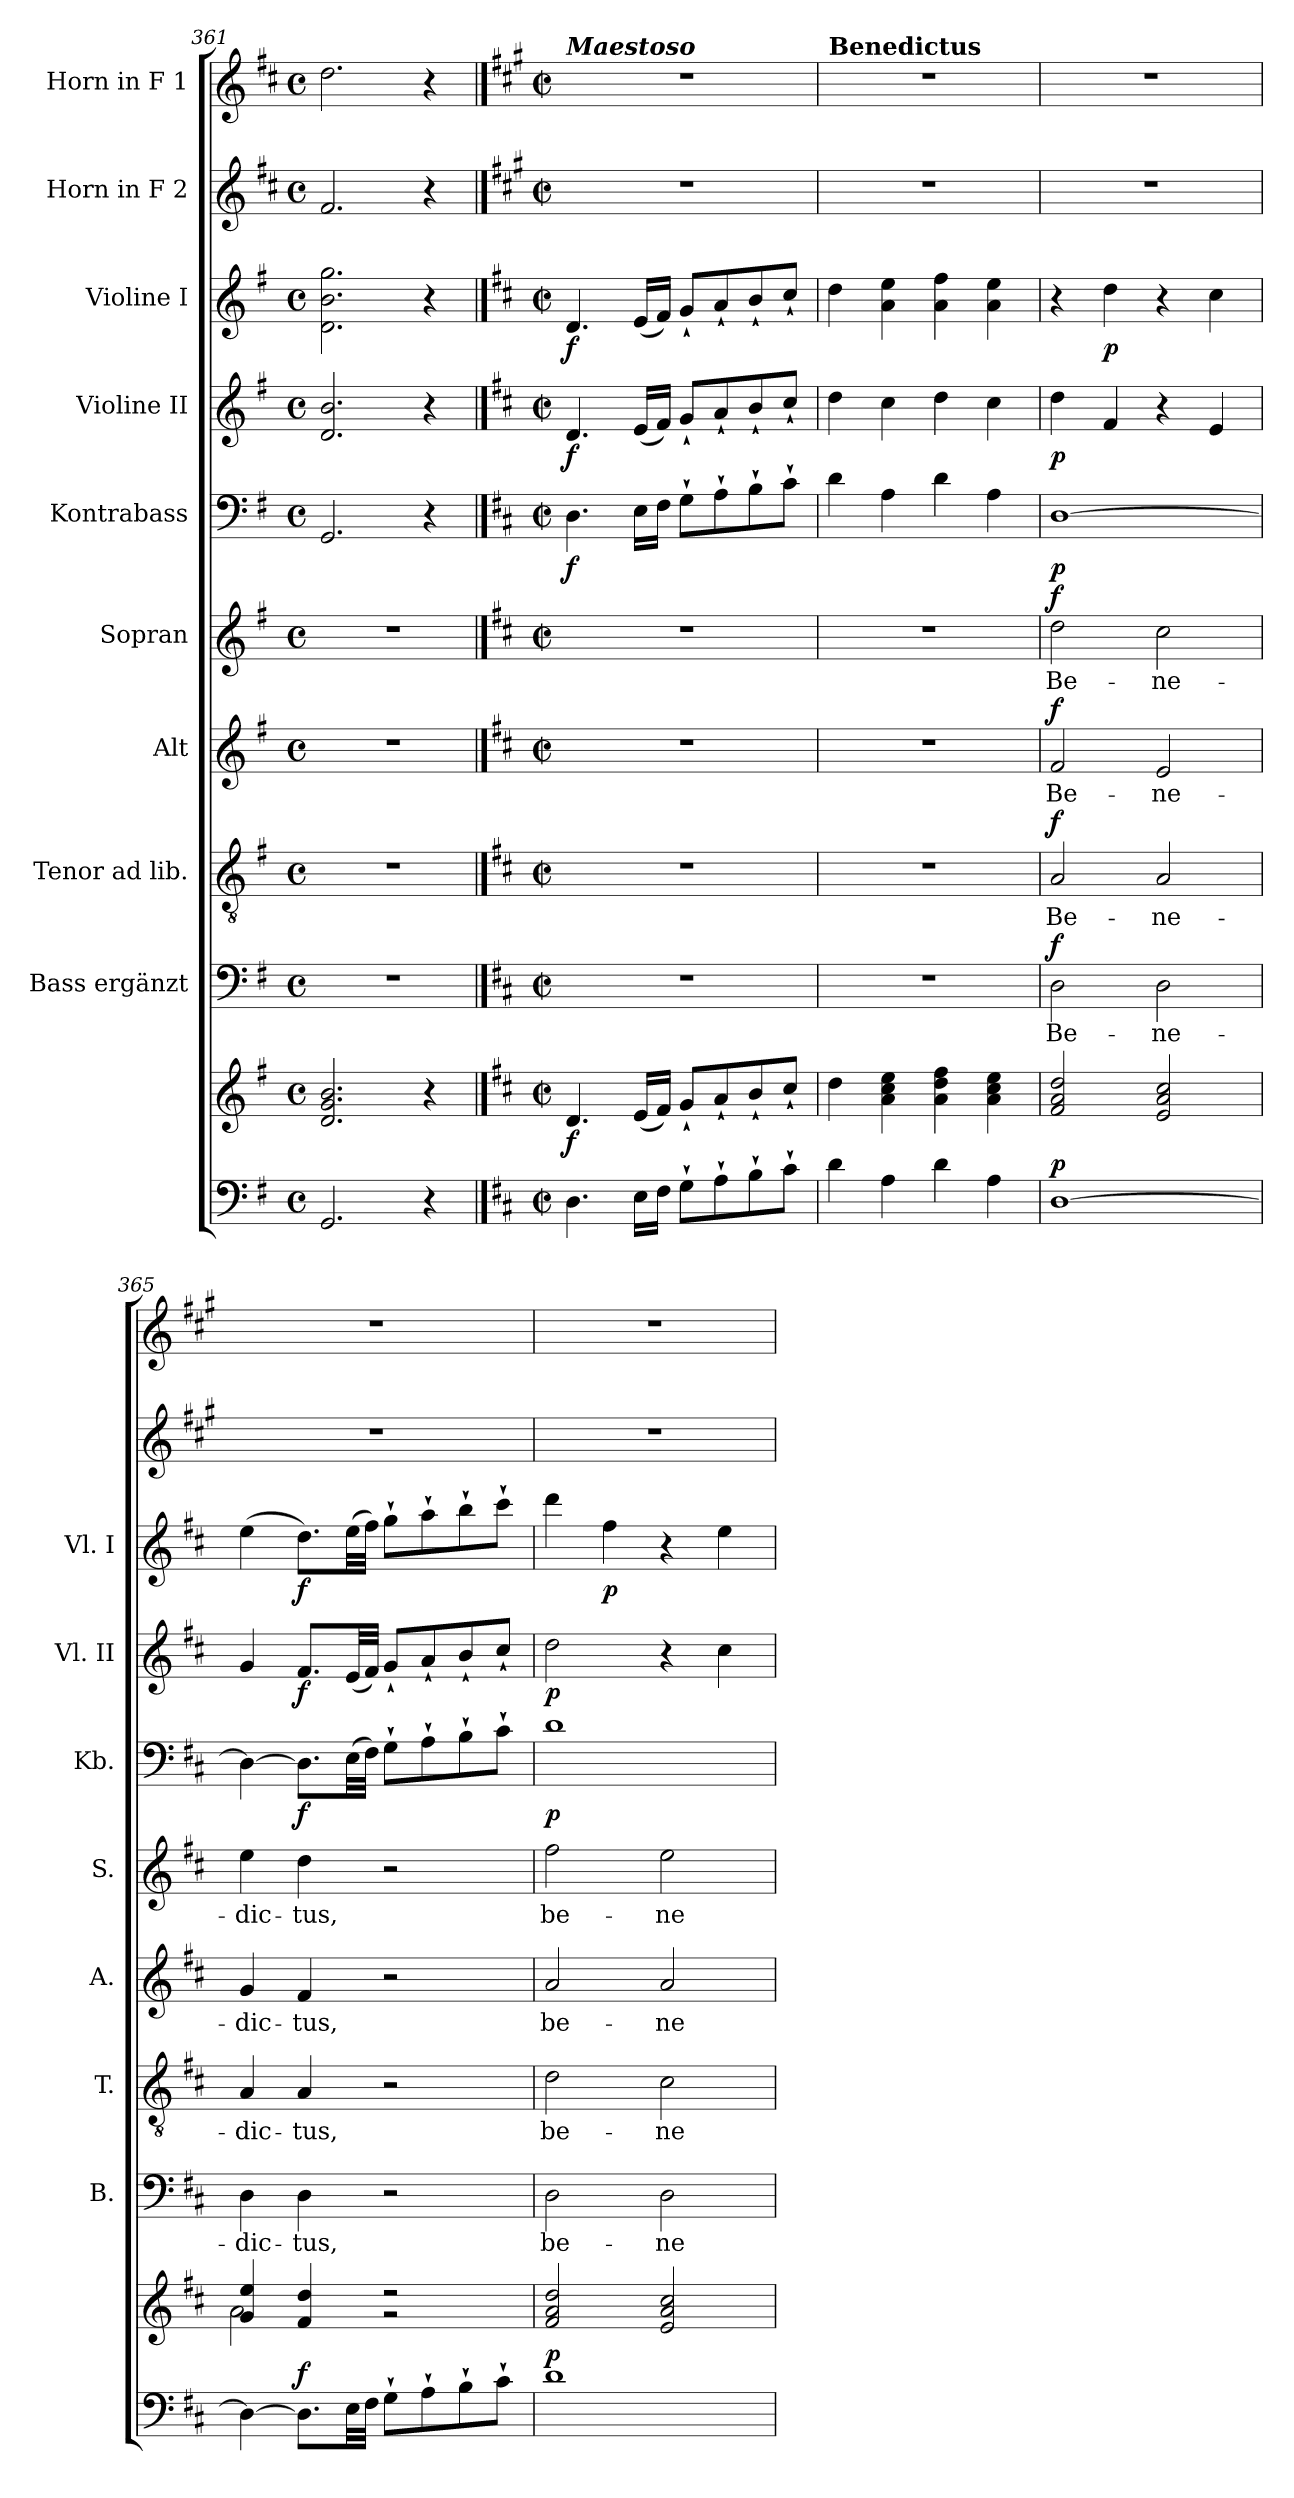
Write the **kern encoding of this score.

**kern	**kern	**dynam	**kern	**text	**dynam	**kern	**text	**dynam	**kern	**text	**dynam	**kern	**text	**dynam	**kern	**dynam	**kern	**dynam	**kern	**dynam	**kern	**kern
*part10	*part10	*part10	*part9	*part9	*part9	*part8	*part8	*part8	*part7	*part7	*part7	*part6	*part6	*part6	*part5	*part5	*part4	*part4	*part3	*part3	*part2	*part1
*staff11	*staff10	*staff10/11	*staff9	*staff9	*staff9	*staff8	*staff8	*staff8	*staff7	*staff7	*staff7	*staff6	*staff6	*staff6	*staff5	*staff5	*staff4	*staff4	*staff3	*staff3	*staff2	*staff1
*	*	*	*I"Bass ergänzt	*	*	*I"Tenor ad lib.	*	*	*I"Alt	*	*	*I"Sopran	*	*	*I"Kontrabass	*	*I"Violine II	*	*I"Violine I	*	*I"Horn in F 2	*I"Horn in F 1
*	*	*	*I'B.	*	*	*I'T.	*	*	*I'A.	*	*	*I'S.	*	*	*I'Kb.	*	*I'Vl. II	*	*I'Vl. I	*	*	*
*clefF4	*clefG2	*	*clefF4	*	*	*clefGv2	*	*	*clefG2	*	*	*clefG2	*	*	*clefF4	*	*clefG2	*	*clefG2	*	*clefG2	*clefG2
*	*	*	*	*	*	*	*	*	*	*	*	*	*	*	*ITrd7c12	*	*	*	*	*	*ITrd4c7	*ITrd4c7
*k[f#]	*k[f#]	*	*k[f#]	*	*	*k[f#]	*	*	*k[f#]	*	*	*k[f#]	*	*	*k[f#]	*	*k[f#]	*	*k[f#]	*	*k[f#]	*k[f#]
*G:	*G:	*	*G:	*	*	*G:	*	*	*G:	*	*	*G:	*	*	*G:	*	*G:	*	*G:	*	*G:	*G:
*M4/4	*M4/4	*	*M4/4	*	*	*M4/4	*	*	*M4/4	*	*	*M4/4	*	*	*M4/4	*	*M4/4	*	*M4/4	*	*M4/4	*M4/4
*met(c)	*met(c)	*	*met(c)	*	*	*met(c)	*	*	*met(c)	*	*	*met(c)	*	*	*met(c)	*	*met(c)	*	*met(c)	*	*met(c)	*met(c)
=361	=361	=361	=361	=361	=361	=361	=361	=361	=361	=361	=361	=361	=361	=361	=361	=361	=361	=361	=361	=361	=361	=361
2.GG/	2.d/ 2.g/ 2.b/	.	1r	.	.	1r	.	.	1r	.	.	1r	.	.	2.GGG/	.	2.d/ 2.b/	.	2.d\ 2.b\ 2.gg\	.	2.B/	2.g\
4r	4r	.	.	.	.	.	.	.	.	.	.	.	.	.	4r	.	4r	.	4r	.	4r	4r
!!LO:PB:g=z
==362	==362	==362	==362	==362	==362	==362	==362	==362	==362	==362	==362	==362	==362	==362	==362	==362	==362	==362	==362	==362	==362	==362
*k[f#c#]	*k[f#c#]	*	*k[f#c#]	*	*	*k[f#c#]	*	*	*k[f#c#]	*	*	*k[f#c#]	*	*	*k[f#c#]	*	*k[f#c#]	*	*k[f#c#]	*	*k[f#c#]	*k[f#c#]
*D:	*D:	*	*D:	*	*	*D:	*	*	*D:	*	*	*D:	*	*	*D:	*	*D:	*	*D:	*	*D:	*D:
*M2/2	*M2/2	*	*M2/2	*	*	*M2/2	*	*	*M2/2	*	*	*M2/2	*	*	*M2/2	*	*M2/2	*	*M2/2	*	*M2/2	*M2/2
*met(c|)	*met(c|)	*	*met(c|)	*	*	*met(c|)	*	*	*met(c|)	*	*	*met(c|)	*	*	*met(c|)	*	*met(c|)	*	*met(c|)	*	*met(c|)	*met(c|)
!	!	!	!	!	!	!	!	!	!	!	!	!	!	!	!	!	!	!	!	!	!	!LO:TX:a:Bi:t=Maestoso
!	!	!LO:DY:b	!	!	!	!	!	!	!	!	!	!	!	!	!	!LO:DY:b	!	!LO:DY:b	!	!LO:DY:b	!	!
4.D\	4.d/	f	1r	.	.	1r	.	.	1r	.	.	1r	.	.	4.DD\	f	4.d/	f	4.d/	f	1r	1r
16E\LL	(<16e/LL	.	.	.	.	.	.	.	.	.	.	.	.	.	16EE\LL	.	(<16e/LL	.	(<16e/LL	.	.	.
16F#\JJ	16f#/JJ)	.	.	.	.	.	.	.	.	.	.	.	.	.	16FF#\JJ	.	16f#/JJ)	.	16f#/JJ)	.	.	.
8G`>\L	8g`</L	.	.	.	.	.	.	.	.	.	.	.	.	.	8GG`>\L	.	8g`</L	.	8g`</L	.	.	.
8A`>\	8a`</	.	.	.	.	.	.	.	.	.	.	.	.	.	8AA`>\	.	8a`</	.	8a`</	.	.	.
8B`>\	8b`</	.	.	.	.	.	.	.	.	.	.	.	.	.	8BB`>\	.	8b`</	.	8b`</	.	.	.
8c#`>\J	8cc#`</J	.	.	.	.	.	.	.	.	.	.	.	.	.	8C#`>\J	.	8cc#`</J	.	8cc#`</J	.	.	.
=363	=363	=363	=363	=363	=363	=363	=363	=363	=363	=363	=363	=363	=363	=363	=363	=363	=363	=363	=363	=363	=363	=363
!	!	!	!	!	!	!	!	!	!	!	!	!	!	!	!	!	!	!	!	!	!	!LO:TX:a:B:t=Benedictus
4d\	4dd\	.	1r	.	.	1r	.	.	1r	.	.	1r	.	.	4D\	.	4dd\	.	4dd\	.	1r	1r
4A\	4a\ 4cc#\ 4ee\	.	.	.	.	.	.	.	.	.	.	.	.	.	4AA\	.	4cc#\	.	4a\ 4ee\	.	.	.
4d\	4a\ 4dd\ 4ff#\	.	.	.	.	.	.	.	.	.	.	.	.	.	4D\	.	4dd\	.	4a\ 4ff#\	.	.	.
4A\	4a\ 4cc#\ 4ee\	.	.	.	.	.	.	.	.	.	.	.	.	.	4AA\	.	4cc#\	.	4a\ 4ee\	.	.	.
=364	=364	=364	=364	=364	=364	=364	=364	=364	=364	=364	=364	=364	=364	=364	=364	=364	=364	=364	=364	=364	=364	=364
!	!	!LO:DY:a=2	!	!LO:LY:b	!LO:DY:a	!	!LO:LY:b	!LO:DY:a	!	!LO:LY:b	!LO:DY:a	!	!LO:LY:b	!LO:DY:a	!	!LO:DY:b	!	!LO:DY:b	!	!	!	!
[1D	2f#/ 2a/ 2dd/	p	2D\	Be-	f	2A/	Be-	f	2f#/	Be-	f	2dd\	Be-	f	[1DD	p	4dd\	p	4r	.	1r	1r
!	!	!	!	!	!	!	!	!	!	!	!	!	!	!	!	!	!	!	!	!LO:DY:b	!	!
.	.	.	.	.	.	.	.	.	.	.	.	.	.	.	.	.	4f#/	.	4dd\	p	.	.
!	!	!	!	!LO:LY:b	!	!	!LO:LY:b	!	!	!LO:LY:b	!	!	!LO:LY:b	!	!	!	!	!	!	!	!	!
.	2e/ 2a/ 2cc#/	.	2D\	-ne-	.	2A/	-ne-	.	2e/	-ne-	.	2cc#\	-ne-	.	.	.	4r	.	4r	.	.	.
.	.	.	.	.	.	.	.	.	.	.	.	.	.	.	.	.	4e/	.	4cc#\	.	.	.
=365	=365	=365	=365	=365	=365	=365	=365	=365	=365	=365	=365	=365	=365	=365	=365	=365	=365	=365	=365	=365	=365	=365
*	*^	*	*	*	*	*	*	*	*	*	*	*	*	*	*	*	*	*	*	*	*	*
!	!	!	!	!	!LO:LY:b	!	!	!LO:LY:b	!	!	!LO:LY:b	!	!	!LO:LY:b	!	!	!	!	!	!	!	!	!
4D\_	4g/ 4ee/	2a\	.	4D\	-dic-	.	4A/	-dic-	.	4g/	-dic-	.	4ee\	-dic-	.	4DD\_	.	4g/	.	(>4ee\	.	1r	1r
!	!	!	!LO:DY:a=2	!	!LO:LY:b	!	!	!LO:LY:b	!	!	!LO:LY:b	!	!	!LO:LY:b	!	!	!LO:DY:b	!	!LO:DY:b	!	!LO:DY:b	!	!
8.D\L]	4f#/ 4dd/	.	f	4D\	-tus,	.	4A/	-tus,	.	4f#/	-tus,	.	4dd\	-tus,	.	8.DD\L]	f	8.f#/L	f	8.dd\L)	f	.	.
32E\LL	.	.	.	.	.	.	.	.	.	.	.	.	.	.	.	(>32EE\LL	.	(<32e/LL	.	(>32ee\LL	.	.	.
32F#\JJJ	.	.	.	.	.	.	.	.	.	.	.	.	.	.	.	32FF#\JJJ)	.	32f#/JJJ)	.	32ff#\JJJ)	.	.	.
8G`>\L	2r	2r	.	2r	.	.	2r	.	.	2r	.	.	2r	.	.	8GG`>\L	.	8g`</L	.	8gg`>\L	.	.	.
8A`>\	.	.	.	.	.	.	.	.	.	.	.	.	.	.	.	8AA`>\	.	8a`</	.	8aa`>\	.	.	.
8B`>\	.	.	.	.	.	.	.	.	.	.	.	.	.	.	.	8BB`>\	.	8b`</	.	8bb`>\	.	.	.
8c#`>\J	.	.	.	.	.	.	.	.	.	.	.	.	.	.	.	8C#`>\J	.	8cc#`</J	.	8ccc#`>\J	.	.	.
*	*v	*v	*	*	*	*	*	*	*	*	*	*	*	*	*	*	*	*	*	*	*	*	*
=366	=366	=366	=366	=366	=366	=366	=366	=366	=366	=366	=366	=366	=366	=366	=366	=366	=366	=366	=366	=366	=366	=366
!	!	!LO:DY:a=2	!	!LO:LY:b	!	!	!LO:LY:b	!	!	!LO:LY:b	!	!	!LO:LY:b	!	!	!LO:DY:b	!	!LO:DY:b	!	!	!	!
1d	2f#/ 2a/ 2dd/	p	2D\	be-	.	2d\	be-	.	2a/	be-	.	2ff#\	be-	.	1D	p	2dd\	p	4ddd\	.	1r	1r
!	!	!	!	!	!	!	!	!	!	!	!	!	!	!	!	!	!	!	!	!LO:DY:b	!	!
.	.	.	.	.	.	.	.	.	.	.	.	.	.	.	.	.	.	.	4ff#\	p	.	.
!	!	!	!	!LO:LY:b	!	!	!LO:LY:b	!	!	!LO:LY:b	!	!	!LO:LY:b	!	!	!	!	!	!	!	!	!
.	2e/ 2a/ 2cc#/	.	2D\	-ne-	.	2c#\	-ne-	.	2a/	-ne-	.	2ee\	-ne-	.	.	.	4r	.	4r	.	.	.
.	.	.	.	.	.	.	.	.	.	.	.	.	.	.	.	.	4cc#\	.	4ee\	.	.	.
=	=	=	=	=	=	=	=	=	=	=	=	=	=	=	=	=	=	=	=	=	=	=
*-	*-	*-	*-	*-	*-	*-	*-	*-	*-	*-	*-	*-	*-	*-	*-	*-	*-	*-	*-	*-	*-	*-
